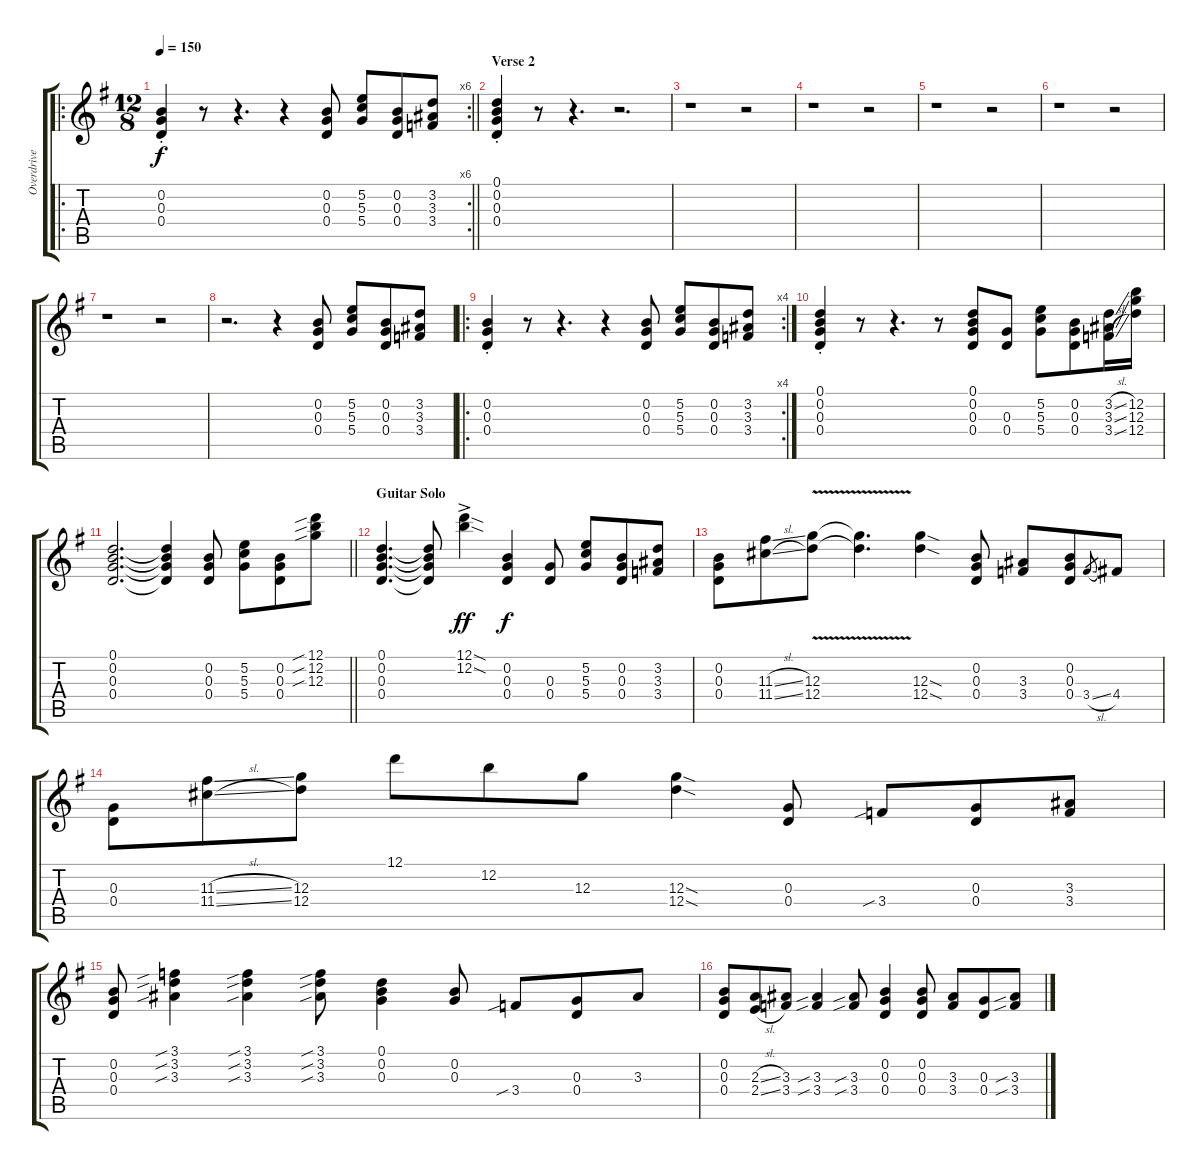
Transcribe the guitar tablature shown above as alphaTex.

\track ("Overdrive Electric with slide" "Overdrive ") {instrument overdrivenguitar}
\staff {score tabs}
\tuning (D4 B3 G3 D3 G2 D2) {hide}
\ro
\rc 6
\ts (12 8)
\tempo 150
\clef g2
\barLineRight lightlight
\ks g
(0.2{st} 0.3{st} 0.4{st}).4{dy f} r.8 r.4{d} r.4 (0.2 0.3 0.4).8 (5.2 5.3 5.4).8 (0.2 0.3 0.4).8 (3.2 3.3 3.4).8 |
\section ("" "Verse 2")
(0.1{st} 0.2{st} 0.3{st} 0.4{st}).4 r.8 r.4{d} r.2{d} |
r.1 r.2 |
r.1 r.2 |
r.1 r.2 |
r.1 r.2 |
r.1 r.2 |
r.2{d} r.4 (0.2 0.3 0.4).8 (5.2 5.3 5.4).8 (0.2 0.3 0.4).8 (3.2 3.3 3.4).8 |
\ro
\rc 4
(0.2{st} 0.3{st} 0.4{st}).4 r.8 r.4{d} r.4 (0.2 0.3 0.4).8 (5.2 5.3 5.4).8 (0.2 0.3 0.4).8 (3.2 3.3 3.4).8 |
(0.1{st} 0.2{st} 0.3{st} 0.4{st}).4 r.8 r.4{d} r.8 (0.1 0.2 0.3 0.4).8 (0.3 0.4).8 (5.2 5.3 5.4).8 (0.2 0.3 0.4).8 (3.2{sl} 3.3{sl} 3.4{sl}).16 (12.2 12.3 12.4).16 |
\barLineRight lightlight
(0.1 0.2 0.3 0.4).2{d} (0.1{t} 0.2{t} 0.3{t} 0.4{t}).4 (0.2 0.3 0.4).8 (5.2 5.3 5.4).8 (0.2 0.3 0.4).8 (12.1{sib} 12.2{sib} 12.3{sib}).8 |
\section ("" "Guitar Solo")
(0.1 0.2 0.3 0.4).4{d} (0.1{t} 0.2{t} 0.3{t} 0.4{t}).8 (12.1{sod ac} 12.2{sod ac}).4{dy ff} (0.2 0.3 0.4).4{dy f} (0.3 0.4).8 (5.2 5.3 5.4).8 (0.2 0.3 0.4).8 (3.2 3.3 3.4).8 |
(0.2 0.3 0.4).8 (11.3{sl} 11.4{sl}).8 (12.3{v} 12.4{v}).8 (12.3{v t} 12.4{v t}).4{d} (12.3{sod} 12.4{sod}).4 (0.2 0.3 0.4).8 (3.3 3.4).8 (0.2 0.3 0.4).8 3.4{sl}.8{gr} 4.4.8 |
(0.3 0.4).8 (11.3{sl} 11.4{sl}).8 (12.3 12.4).8 12.1.8 12.2.8 12.3.8 (12.3{sod} 12.4{sod}).4 (0.3 0.4).8 3.4{sib}.8 (0.3 0.4).8 (3.3 3.4).8 |
(0.2 0.3 0.4).8 (3.1{sib} 3.2{sib} 3.3{sib}).4 (3.1{sib} 3.2{sib} 3.3{sib}).4 (3.1{sib} 3.2{sib} 3.3{sib}).8 (0.1 0.2 0.3).4 (0.2 0.3).8 3.4{sib}.8 (0.3 0.4).8 3.3.8 |
(0.2 0.3 0.4).8 (2.3{sl} 2.4{sl}).8 (3.3 3.4).8 (3.3{sib} 3.4{sib}).4 (3.3{sib} 3.4{sib}).8 (0.2 0.3 0.4).4 (0.2 0.3 0.4).8 (3.3 3.4).8 (0.3 0.4).8 (3.3{sib} 3.4{sib}).8
